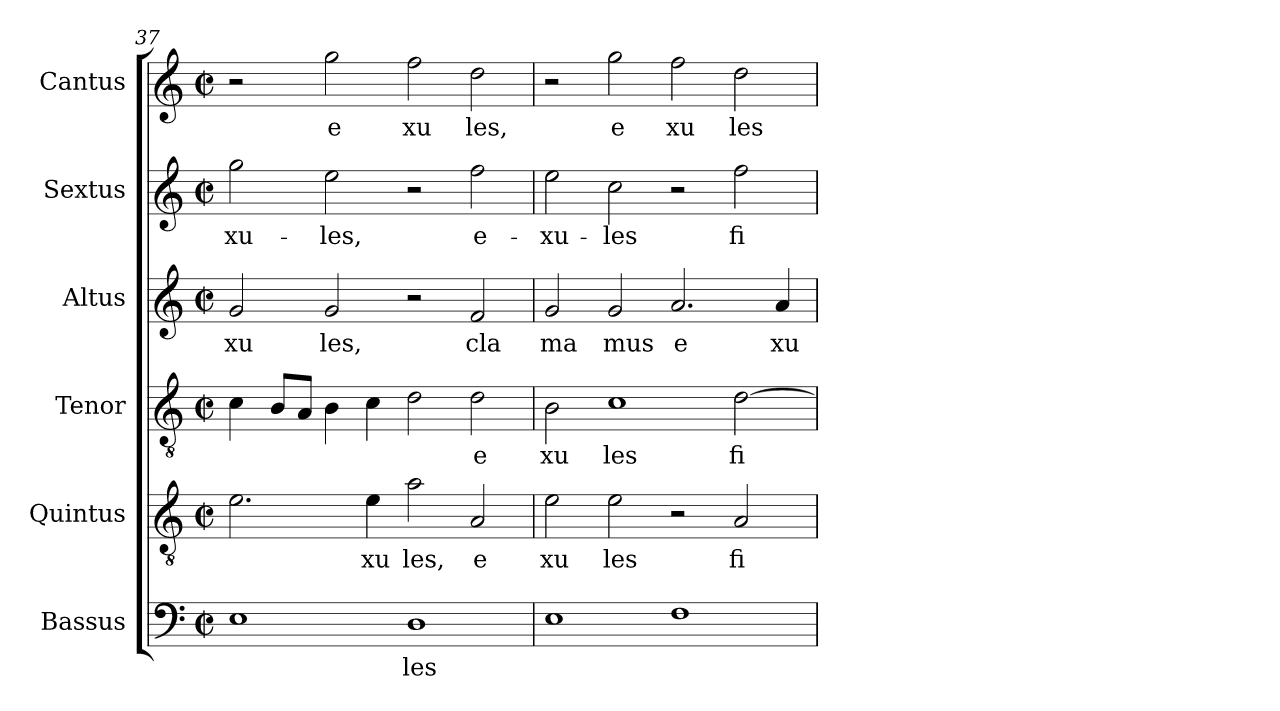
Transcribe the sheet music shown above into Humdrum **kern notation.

**kern	**text	**kern	**text	**kern	**text	**kern	**text	**kern	**text	**kern	**text
*part6	*part6	*part5	*part5	*part4	*part4	*part3	*part3	*part2	*part2	*part1	*part1
*staff6	*staff6	*staff5	*staff5	*staff4	*staff4	*staff3	*staff3	*staff2	*staff2	*staff1	*staff1
*I"Bassus	*	*I"Quintus	*	*I"Tenor	*	*I"Altus	*	*I"Sextus	*	*I"Cantus	*
*I'Bassus	*	*I'Quintus	*	*I'Tenor	*	*I'Altus	*	*I'Sextus	*	*I'Cantus	*
*clefF4	*	*clefGv2	*	*clefGv2	*	*clefG2	*	*clefG2	*	*clefG2	*
*M2/2	*	*M2/2	*	*M2/2	*	*M2/2	*	*M2/2	*	*M2/2	*
*met(c|)	*	*met(c|)	*	*met(c|)	*	*met(c|)	*	*met(c|)	*	*met(c|)	*
=37	=37	=37	=37	=37	=37	=37	=37	=37	=37	=37	=37
!	!	!	!	!	!	!	!LO:LY:b:cj	!	!LO:LY:b:cj	!	!
1E	.	2.e\	.	4c\	.	2g/	xu	2gg\	-xu-	2r	.
.	.	.	.	8B/L	.	.	.	.	.	.	.
.	.	.	.	8A/J	.	.	.	.	.	.	.
!	!	!	!	!	!	!	!LO:LY:b:cj	!	!LO:LY:b:cj	!	!LO:LY:b:cj
.	.	.	.	4B\	.	2g/	les,	2ee\	-les,	2gg\	e
!	!	!	!LO:LY:b:cj	!	!	!	!	!	!	!	!
.	.	4e\	xu	4c\	.	.	.	.	.	.	.
!	!LO:LY:b:cj	!	!LO:LY:b:cj	!	!	!	!	!	!	!	!LO:LY:b:cj
1D	-les	2a\	les,	2d\	.	2r	.	2r	.	2ff\	xu
!	!	!	!LO:LY:b:cj	!	!LO:LY:b:cj	!	!LO:LY:b:cj	!	!LO:LY:b:cj	!	!LO:LY:b:cj
.	.	2A/	e	2d\	e	2f/	cla	2ff\	e-	2dd\	les,
=38	=38	=38	=38	=38	=38	=38	=38	=38	=38	=38	=38
!	!	!	!LO:LY:b:cj	!	!LO:LY:b:cj	!	!LO:LY:b:cj	!	!LO:LY:b:cj	!	!
1E	.	2e\	xu	2B\	xu	2g/	ma	2ee\	-xu-	2r	.
!	!	!	!LO:LY:b:cj	!	!LO:LY:b:cj	!	!LO:LY:b:cj	!	!LO:LY:b:cj	!	!LO:LY:b:cj
.	.	2e\	les	1c	les	2g/	mus	2cc\	-les	2gg\	e
!	!	!	!	!	!	!	!LO:LY:b:cj	!	!	!	!LO:LY:b:cj
1F	.	2r	.	.	.	2.a/	e	2r	.	2ff\	xu
!	!	!	!LO:LY:b:cj	!	!LO:LY:b:cj	!	!	!	!LO:LY:b:cj	!	!LO:LY:b:cj
.	.	2A/	fi	[>2d\	fi	.	.	2ff\	fi-	2dd\	les
!	!	!	!	!	!	!	!LO:LY:b:cj	!	!	!	!
.	.	.	.	.	.	4a/	xu	.	.	.	.
=	=	=	=	=	=	=	=	=	=	=	=
*-	*-	*-	*-	*-	*-	*-	*-	*-	*-	*-	*-
